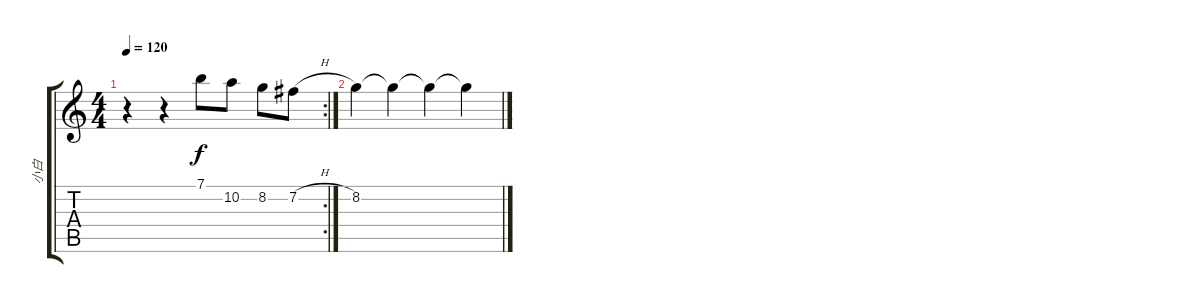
\track ("小白" "小白") {instrument distortionguitar}
\staff {score tabs}
\tuning (E4 B3 G3 D3 A2 E2) {hide}
\rc 2
\ts (4 4)
\tempo 120
\clef g2
\ks c
r.4{dy f} r.4 7.1.8 10.2.8 8.2.8 7.2{h}.8 |
8.2.4 8.2{t}.4 8.2{t}.4 8.2{t}.4
